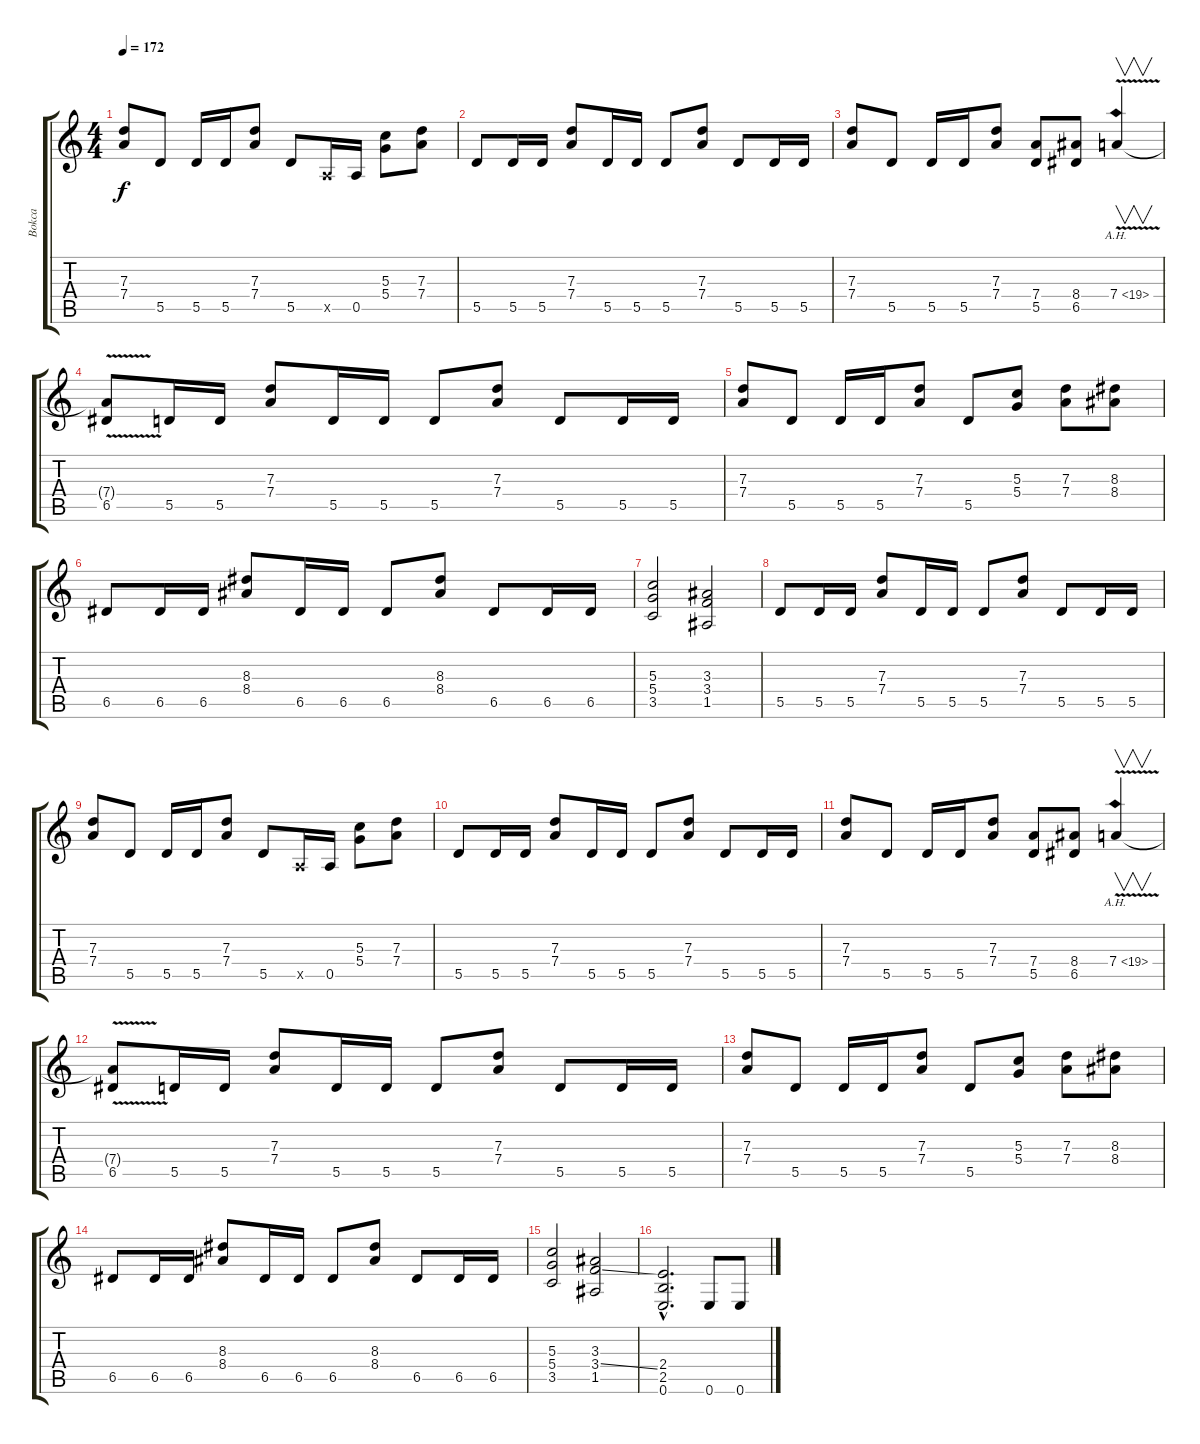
\track ("Bokca" "Bokca") {instrument distortionguitar}
\staff {score tabs}
\tuning (E4 B3 G3 D3 A2 E2) {hide}
\ts (4 4)
\tempo 172
\clef g2
\ks c
(7.3 7.4).8{dy f} 5.5.8 5.5.16 5.5.16 (7.3 7.4).8 5.5.8 0.5{x}.16 0.5.16 (5.3 5.4).8 (7.3 7.4).8 |
5.5.8 5.5.16 5.5.16 (7.3 7.4).8 5.5.16 5.5.16 5.5.8 (7.3 7.4).8 5.5.8 5.5.16 5.5.16 |
(7.3 7.4).8 5.5.8 5.5.16 5.5.16 (7.3 7.4).8 (7.4 5.5).8 (8.4 6.5).8 7.4{ah 12 v}.4{v} |
(7.4{t} 6.5).8 5.5.16 5.5.16 (7.3 7.4).8 5.5.16 5.5.16 5.5.8 (7.3 7.4).8 5.5.8 5.5.16 5.5.16 |
(7.3 7.4).8 5.5.8 5.5.16 5.5.16 (7.3 7.4).8 5.5.8 (5.3 5.4).8 (7.3 7.4).8 (8.3 8.4).8 |
6.5.8 6.5.16 6.5.16 (8.3 8.4).8 6.5.16 6.5.16 6.5.8 (8.3 8.4).8 6.5.8 6.5.16 6.5.16 |
(5.3 5.4 3.5).2 (3.3 3.4 1.5).2 |
5.5.8 5.5.16 5.5.16 (7.3 7.4).8 5.5.16 5.5.16 5.5.8 (7.3 7.4).8 5.5.8 5.5.16 5.5.16 |
(7.3 7.4).8 5.5.8 5.5.16 5.5.16 (7.3 7.4).8 5.5.8 0.5{x}.16 0.5.16 (5.3 5.4).8 (7.3 7.4).8 |
5.5.8 5.5.16 5.5.16 (7.3 7.4).8 5.5.16 5.5.16 5.5.8 (7.3 7.4).8 5.5.8 5.5.16 5.5.16 |
(7.3 7.4).8 5.5.8 5.5.16 5.5.16 (7.3 7.4).8 (7.4 5.5).8 (8.4 6.5).8 7.4{ah 12 v}.4{v} |
(7.4{t} 6.5).8 5.5.16 5.5.16 (7.3 7.4).8 5.5.16 5.5.16 5.5.8 (7.3 7.4).8 5.5.8 5.5.16 5.5.16 |
(7.3 7.4).8 5.5.8 5.5.16 5.5.16 (7.3 7.4).8 5.5.8 (5.3 5.4).8 (7.3 7.4).8 (8.3 8.4).8 |
6.5.8 6.5.16 6.5.16 (8.3 8.4).8 6.5.16 6.5.16 6.5.8 (8.3 8.4).8 6.5.8 6.5.16 6.5.16 |
(5.3 5.4 3.5).2 (3.3 3.4{ss} 1.5).2 |
(2.4{hac} 2.5{hac} 0.6{hac}).2{d} 0.6.8 0.6.8
